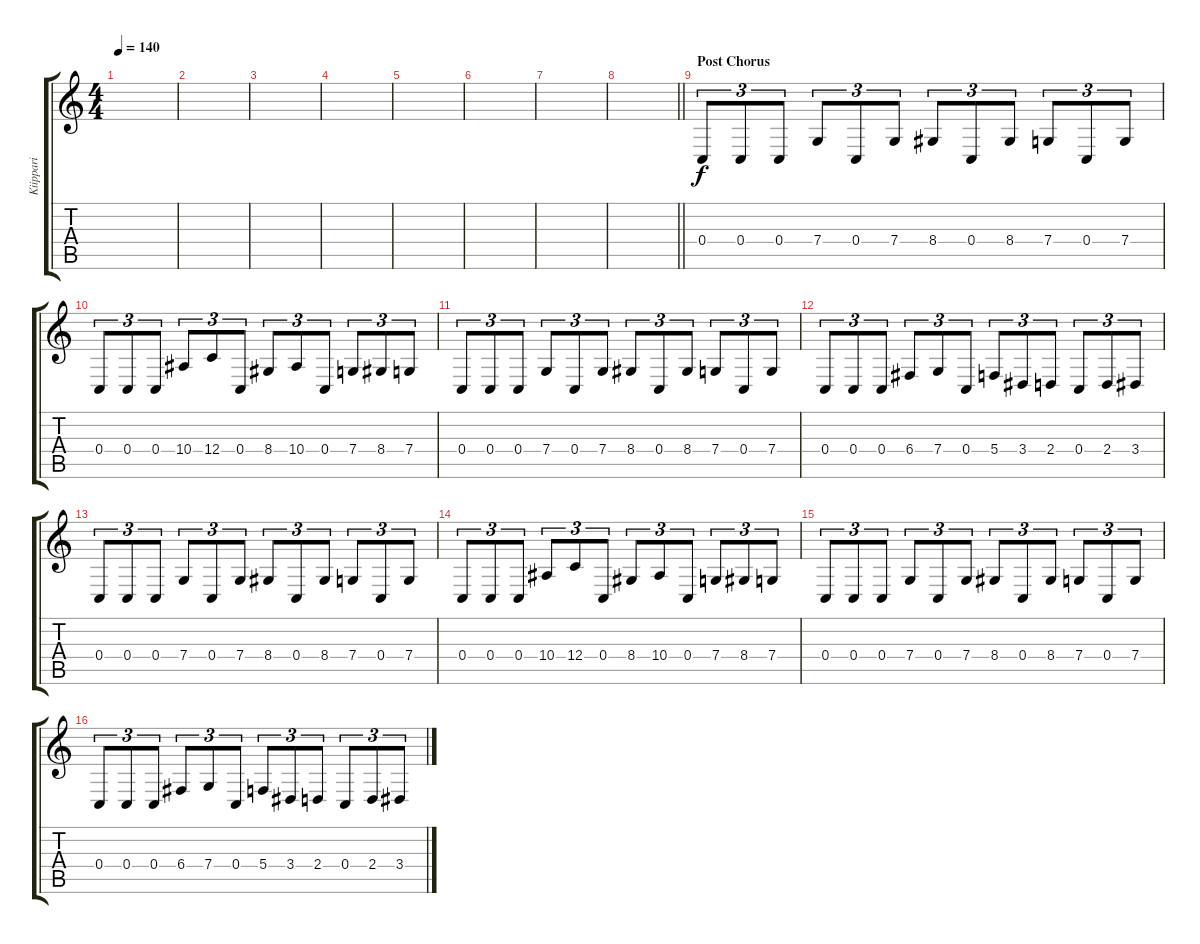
\track ("Kiippari" "Kiippari") {instrument lead5charang}
\staff {score tabs}
\tuning (D4 A3 F3 C3 G2 C2) {hide}
\ts (4 4)
\tempo 140
\clef g2
\ks c
|
|
|
|
|
|
|
\barLineRight lightlight
|
\section ("" "Post Chorus")
0.4.8{tu (3 2)} 0.4.8{tu (3 2)} 0.4.8{tu (3 2)} 7.4.8{tu (3 2)} 0.4.8{tu (3 2)} 7.4.8{tu (3 2)} 8.4.8{tu (3 2)} 0.4.8{tu (3 2)} 8.4.8{tu (3 2)} 7.4.8{tu (3 2)} 0.4.8{tu (3 2)} 7.4.8{tu (3 2)} |
0.4.8{tu (3 2)} 0.4.8{tu (3 2)} 0.4.8{tu (3 2)} 10.4.8{tu (3 2)} 12.4.8{tu (3 2)} 0.4.8{tu (3 2)} 8.4.8{tu (3 2)} 10.4.8{tu (3 2)} 0.4.8{tu (3 2)} 7.4.8{tu (3 2)} 8.4.8{tu (3 2)} 7.4.8{tu (3 2)} |
0.4.8{tu (3 2)} 0.4.8{tu (3 2)} 0.4.8{tu (3 2)} 7.4.8{tu (3 2)} 0.4.8{tu (3 2)} 7.4.8{tu (3 2)} 8.4.8{tu (3 2)} 0.4.8{tu (3 2)} 8.4.8{tu (3 2)} 7.4.8{tu (3 2)} 0.4.8{tu (3 2)} 7.4.8{tu (3 2)} |
0.4.8{tu (3 2)} 0.4.8{tu (3 2)} 0.4.8{tu (3 2)} 6.4.8{tu (3 2)} 7.4.8{tu (3 2)} 0.4.8{tu (3 2)} 5.4.8{tu (3 2)} 3.4.8{tu (3 2)} 2.4.8{tu (3 2)} 0.4.8{tu (3 2)} 2.4.8{tu (3 2)} 3.4.8{tu (3 2)} |
0.4.8{tu (3 2)} 0.4.8{tu (3 2)} 0.4.8{tu (3 2)} 7.4.8{tu (3 2)} 0.4.8{tu (3 2)} 7.4.8{tu (3 2)} 8.4.8{tu (3 2)} 0.4.8{tu (3 2)} 8.4.8{tu (3 2)} 7.4.8{tu (3 2)} 0.4.8{tu (3 2)} 7.4.8{tu (3 2)} |
0.4.8{tu (3 2)} 0.4.8{tu (3 2)} 0.4.8{tu (3 2)} 10.4.8{tu (3 2)} 12.4.8{tu (3 2)} 0.4.8{tu (3 2)} 8.4.8{tu (3 2)} 10.4.8{tu (3 2)} 0.4.8{tu (3 2)} 7.4.8{tu (3 2)} 8.4.8{tu (3 2)} 7.4.8{tu (3 2)} |
0.4.8{tu (3 2)} 0.4.8{tu (3 2)} 0.4.8{tu (3 2)} 7.4.8{tu (3 2)} 0.4.8{tu (3 2)} 7.4.8{tu (3 2)} 8.4.8{tu (3 2)} 0.4.8{tu (3 2)} 8.4.8{tu (3 2)} 7.4.8{tu (3 2)} 0.4.8{tu (3 2)} 7.4.8{tu (3 2)} |
0.4.8{tu (3 2)} 0.4.8{tu (3 2)} 0.4.8{tu (3 2)} 6.4.8{tu (3 2)} 7.4.8{tu (3 2)} 0.4.8{tu (3 2)} 5.4.8{tu (3 2)} 3.4.8{tu (3 2)} 2.4.8{tu (3 2)} 0.4.8{tu (3 2)} 2.4.8{tu (3 2)} 3.4.8{tu (3 2)}
